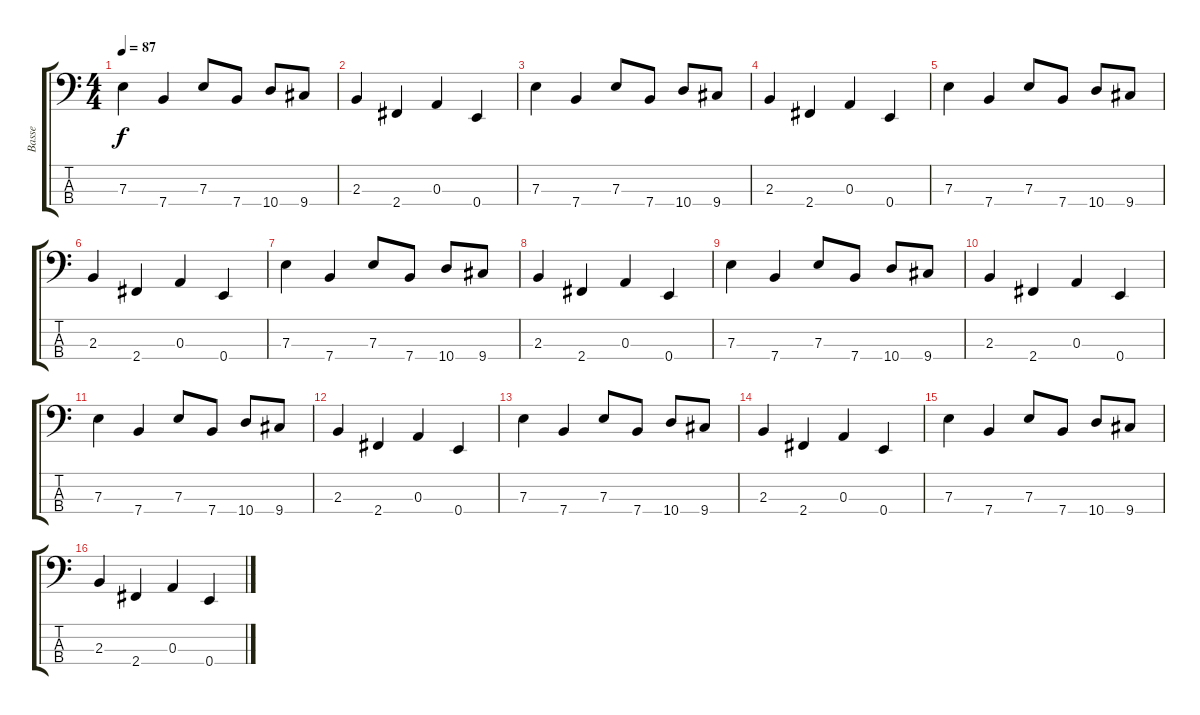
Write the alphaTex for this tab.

\track ("Basse" "Basse") {instrument electricbassfinger}
\staff {score tabs}
\tuning (G2 D2 A1 E1) {hide}
\ts (4 4)
\tempo 87
\clef f4
\ks c
7.3.4{dy f} 7.4.4 7.3.8 7.4.8 10.4.8 9.4.8 |
2.3.4 2.4.4 0.3.4 0.4.4 |
7.3.4 7.4.4 7.3.8 7.4.8 10.4.8 9.4.8 |
2.3.4 2.4.4 0.3.4 0.4.4 |
7.3.4 7.4.4 7.3.8 7.4.8 10.4.8 9.4.8 |
2.3.4 2.4.4 0.3.4 0.4.4 |
7.3.4 7.4.4 7.3.8 7.4.8 10.4.8 9.4.8 |
2.3.4 2.4.4 0.3.4 0.4.4 |
7.3.4 7.4.4 7.3.8 7.4.8 10.4.8 9.4.8 |
2.3.4 2.4.4 0.3.4 0.4.4 |
7.3.4 7.4.4 7.3.8 7.4.8 10.4.8 9.4.8 |
2.3.4 2.4.4 0.3.4 0.4.4 |
7.3.4 7.4.4 7.3.8 7.4.8 10.4.8 9.4.8 |
2.3.4 2.4.4 0.3.4 0.4.4 |
7.3.4 7.4.4 7.3.8 7.4.8 10.4.8 9.4.8 |
2.3.4 2.4.4 0.3.4 0.4.4
